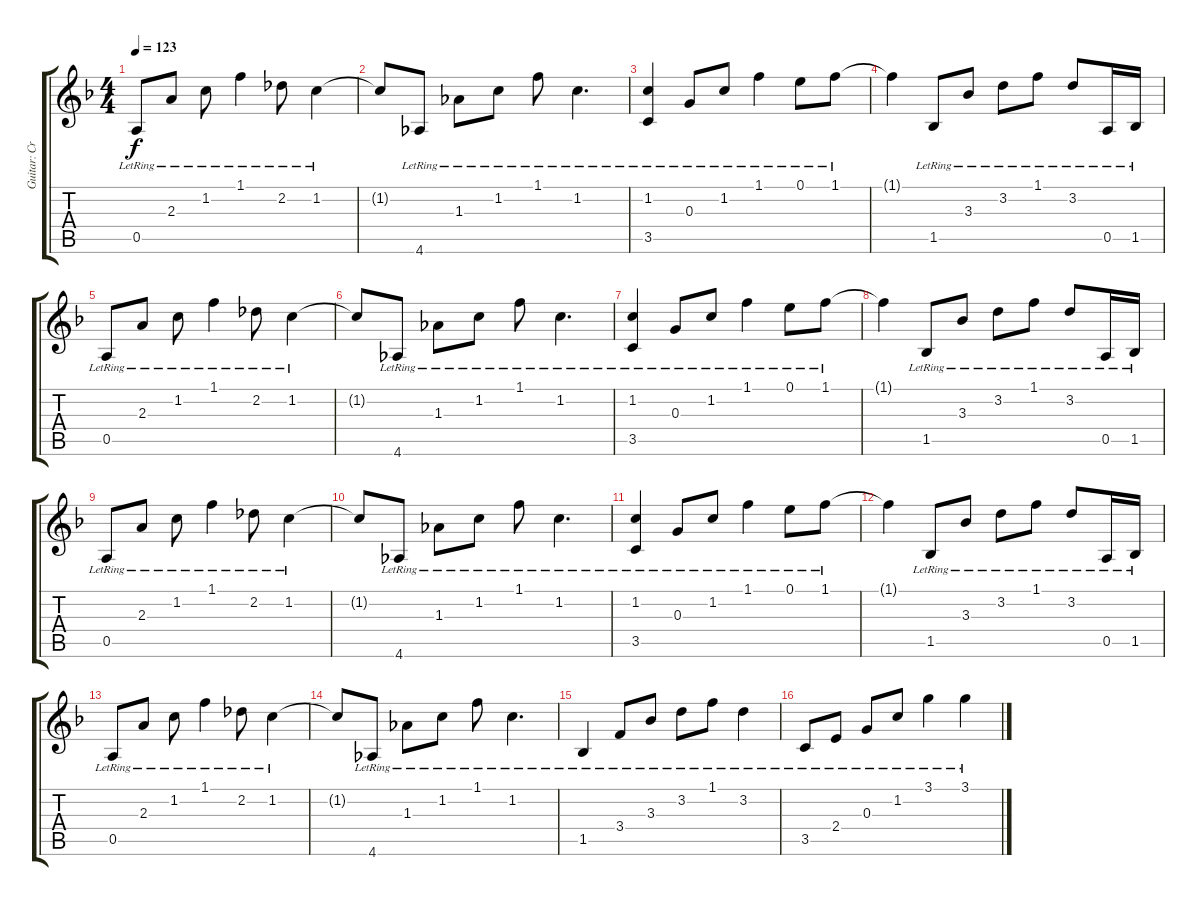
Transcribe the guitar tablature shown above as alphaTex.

\track ("Guitar: Criss" "Guitar: Cr") {instrument electricguitarclean}
\staff {score tabs}
\tuning (E4 B3 G3 D3 A2 E2) {hide}
\ts (4 4)
\tempo 123
\clef g2
\ks f
0.5{lr}.8{dy f} 2.3{lr}.8 1.2{lr}.8 1.1{lr}.4 2.2{lr}.8 1.2{lr}.4 |
1.2{t}.8 4.6{lr}.8 1.3{lr}.8 1.2{lr}.8 1.1{lr}.8 1.2{lr}.4{d} |
(1.2{lr} 3.5{lr}).4 0.3{lr}.8 1.2{lr}.8 1.1{lr}.4 0.1{lr}.8 1.1{lr}.8 |
1.1{t}.4 1.5{lr}.8 3.3{lr}.8 3.2{lr}.8 1.1{lr}.8 3.2{lr}.8 0.5{lr}.16 1.5{lr}.16 |
0.5{lr}.8 2.3{lr}.8 1.2{lr}.8 1.1{lr}.4 2.2{lr}.8 1.2{lr}.4 |
1.2{t}.8 4.6{lr}.8 1.3{lr}.8 1.2{lr}.8 1.1{lr}.8 1.2{lr}.4{d} |
(1.2{lr} 3.5{lr}).4 0.3{lr}.8 1.2{lr}.8 1.1{lr}.4 0.1{lr}.8 1.1{lr}.8 |
1.1{t}.4 1.5{lr}.8 3.3{lr}.8 3.2{lr}.8 1.1{lr}.8 3.2{lr}.8 0.5{lr}.16 1.5{lr}.16 |
0.5{lr}.8 2.3{lr}.8 1.2{lr}.8 1.1{lr}.4 2.2{lr}.8 1.2{lr}.4 |
1.2{t}.8 4.6{lr}.8 1.3{lr}.8 1.2{lr}.8 1.1{lr}.8 1.2{lr}.4{d} |
(1.2{lr} 3.5{lr}).4 0.3{lr}.8 1.2{lr}.8 1.1{lr}.4 0.1{lr}.8 1.1{lr}.8 |
1.1{t}.4 1.5{lr}.8 3.3{lr}.8 3.2{lr}.8 1.1{lr}.8 3.2{lr}.8 0.5{lr}.16 1.5{lr}.16 |
0.5{lr}.8 2.3{lr}.8 1.2{lr}.8 1.1{lr}.4 2.2{lr}.8 1.2{lr}.4 |
1.2{t}.8 4.6{lr}.8 1.3{lr}.8 1.2{lr}.8 1.1{lr}.8 1.2{lr}.4{d} |
1.5{lr}.4 3.4{lr}.8 3.3{lr}.8 3.2{lr}.8 1.1{lr}.8 3.2{lr}.4 |
3.5{lr}.8 2.4{lr}.8 0.3{lr}.8 1.2{lr}.8 3.1{lr}.4 3.1{lr}.4
